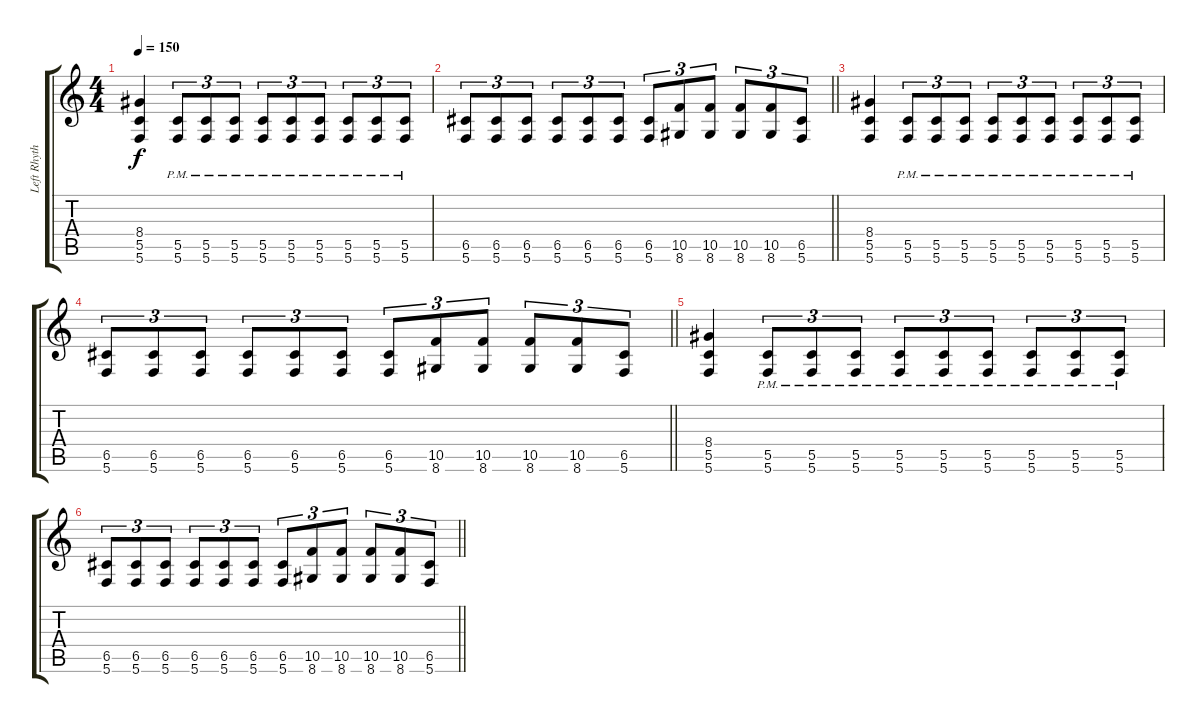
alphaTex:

\track ("Left Rhythm" "Left Rhyth") {instrument distortionguitar}
\staff {score tabs}
\tuning (D4 A3 F3 C3 G2 C2) {hide}
\ts (4 4)
\tempo 150
\clef g2
\ks c
(8.4 5.5 5.6).4{dy f volume 7} (5.5{pm} 5.6{pm}).8{tu (3 2)} (5.5{pm} 5.6{pm}).8{tu (3 2)} (5.5{pm} 5.6{pm}).8{tu (3 2)} (5.5{pm} 5.6{pm}).8{tu (3 2)} (5.5{pm} 5.6{pm}).8{tu (3 2)} (5.5{pm} 5.6{pm}).8{tu (3 2)} (5.5{pm} 5.6{pm}).8{tu (3 2)} (5.5{pm} 5.6{pm}).8{tu (3 2)} (5.5{pm} 5.6{pm}).8{tu (3 2)} |
\barLineRight lightlight
(6.5 5.6).8{tu (3 2)} (6.5 5.6).8{tu (3 2)} (6.5 5.6).8{tu (3 2)} (6.5 5.6).8{tu (3 2)} (6.5 5.6).8{tu (3 2)} (6.5 5.6).8{tu (3 2)} (6.5 5.6).8{tu (3 2)} (10.5 8.6).8{tu (3 2)} (10.5 8.6).8{tu (3 2)} (10.5 8.6).8{tu (3 2)} (10.5 8.6).8{tu (3 2)} (6.5 5.6).8{tu (3 2)} |
(8.4 5.5 5.6).4{volume 4} (5.5{pm} 5.6{pm}).8{tu (3 2)} (5.5{pm} 5.6{pm}).8{tu (3 2)} (5.5{pm} 5.6{pm}).8{tu (3 2)} (5.5{pm} 5.6{pm}).8{tu (3 2)} (5.5{pm} 5.6{pm}).8{tu (3 2)} (5.5{pm} 5.6{pm}).8{tu (3 2)} (5.5{pm} 5.6{pm}).8{tu (3 2)} (5.5{pm} 5.6{pm}).8{tu (3 2)} (5.5{pm} 5.6{pm}).8{tu (3 2)} |
\barLineRight lightlight
(6.5 5.6).8{tu (3 2)} (6.5 5.6).8{tu (3 2)} (6.5 5.6).8{tu (3 2)} (6.5 5.6).8{tu (3 2)} (6.5 5.6).8{tu (3 2)} (6.5 5.6).8{tu (3 2)} (6.5 5.6).8{tu (3 2)} (10.5 8.6).8{tu (3 2)} (10.5 8.6).8{tu (3 2)} (10.5 8.6).8{tu (3 2)} (10.5 8.6).8{tu (3 2)} (6.5 5.6).8{tu (3 2)} |
(8.4 5.5 5.6).4{volume 0} (5.5{pm} 5.6{pm}).8{tu (3 2)} (5.5{pm} 5.6{pm}).8{tu (3 2)} (5.5{pm} 5.6{pm}).8{tu (3 2)} (5.5{pm} 5.6{pm}).8{tu (3 2)} (5.5{pm} 5.6{pm}).8{tu (3 2)} (5.5{pm} 5.6{pm}).8{tu (3 2)} (5.5{pm} 5.6{pm}).8{tu (3 2)} (5.5{pm} 5.6{pm}).8{tu (3 2)} (5.5{pm} 5.6{pm}).8{tu (3 2)} |
\barLineRight lightlight
(6.5 5.6).8{tu (3 2)} (6.5 5.6).8{tu (3 2)} (6.5 5.6).8{tu (3 2)} (6.5 5.6).8{tu (3 2)} (6.5 5.6).8{tu (3 2)} (6.5 5.6).8{tu (3 2)} (6.5 5.6).8{tu (3 2)} (10.5 8.6).8{tu (3 2)} (10.5 8.6).8{tu (3 2)} (10.5 8.6).8{tu (3 2)} (10.5 8.6).8{tu (3 2)} (6.5 5.6).8{tu (3 2)}
